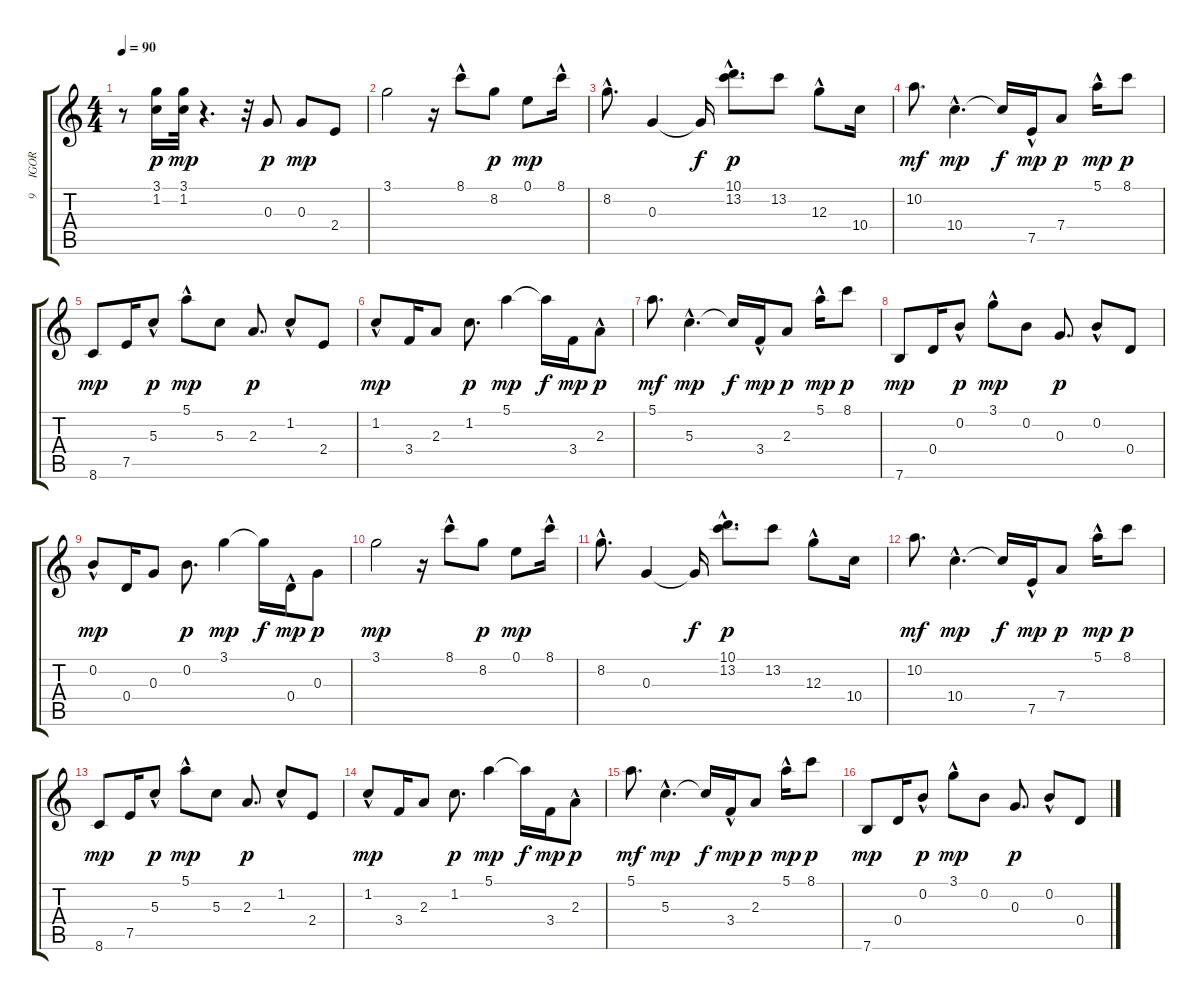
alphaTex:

\track ("9     IGOR GULKO" "9     IGOR") {instrument acousticguitarsteel}
\staff {score tabs}
\tuning (E4 B3 G3 D3 A2 E2) {hide}
\ts (4 4)
\tempo 90
\clef g2
\ks c
r.8{dy p instrument acousticguitarsteel} (3.1 1.2).16 (3.1 1.2).32{dy mp} r.4{d} r.32 0.3.8{dy p} 0.3.8{dy mp} 2.4.8 |
3.1.2 r.16 8.1{hac}.8 8.2.8{dy p} 0.1.8{dy mp} 8.1{hac}.16 |
8.2{hac}.8{d} 0.3.4 0.3{t}.16{dy f} (10.1 13.2{hac}).8{d dy p} 13.2.8 12.3{hac}.8 10.4.16 |
10.2.8{d dy mf} 10.4{hac}.4{d dy mp} 10.4{t}.16{dy f} 7.5{hac}.16{dy mp} 7.4.8{dy p} 5.1{hac}.16{dy mp} 8.1.8{dy p} |
8.6.8{dy mp} 7.5.16 5.3{hac}.8{dy p} 5.1{hac}.8{dy mp} 5.3.8 2.3.8{d dy p} 1.2{hac}.8 2.4.8 |
1.2{hac}.8{dy mp} 3.4.16 2.3.8 1.2.8{d dy p} 5.1.4{dy mp} 5.1{t}.16{dy f} 3.4.16{dy mp} 2.3{hac}.8{dy p} |
5.1.8{d dy mf} 5.3{hac}.4{d dy mp} 5.3{t}.16{dy f} 3.4{hac}.16{dy mp} 2.3.8{dy p} 5.1{hac}.16{dy mp} 8.1.8{dy p} |
7.6.8{dy mp} 0.4.16 0.2{hac}.8{dy p} 3.1{hac}.8{dy mp} 0.2.8 0.3.8{d dy p} 0.2{hac}.8 0.4.8 |
0.2{hac}.8{dy mp} 0.4.16 0.3.8 0.2.8{d dy p} 3.1.4{dy mp} 3.1{t}.16{dy f} 0.4{hac}.16{dy mp} 0.3.8{dy p} |
3.1.2{dy mp} r.16 8.1{hac}.8 8.2.8{dy p} 0.1.8{dy mp} 8.1{hac}.16 |
8.2{hac}.8{d} 0.3.4 0.3{t}.16{dy f} (10.1 13.2{hac}).8{d dy p} 13.2.8 12.3{hac}.8 10.4.16 |
10.2.8{d dy mf} 10.4{hac}.4{d dy mp} 10.4{t}.16{dy f} 7.5{hac}.16{dy mp} 7.4.8{dy p} 5.1{hac}.16{dy mp} 8.1.8{dy p} |
8.6.8{dy mp} 7.5.16 5.3{hac}.8{dy p} 5.1{hac}.8{dy mp} 5.3.8 2.3.8{d dy p} 1.2{hac}.8 2.4.8 |
1.2{hac}.8{dy mp} 3.4.16 2.3.8 1.2.8{d dy p} 5.1.4{dy mp} 5.1{t}.16{dy f} 3.4.16{dy mp} 2.3{hac}.8{dy p} |
5.1.8{d dy mf} 5.3{hac}.4{d dy mp} 5.3{t}.16{dy f} 3.4{hac}.16{dy mp} 2.3.8{dy p} 5.1{hac}.16{dy mp} 8.1.8{dy p} |
7.6.8{dy mp} 0.4.16 0.2{hac}.8{dy p} 3.1{hac}.8{dy mp} 0.2.8 0.3.8{d dy p} 0.2{hac}.8 0.4.8
